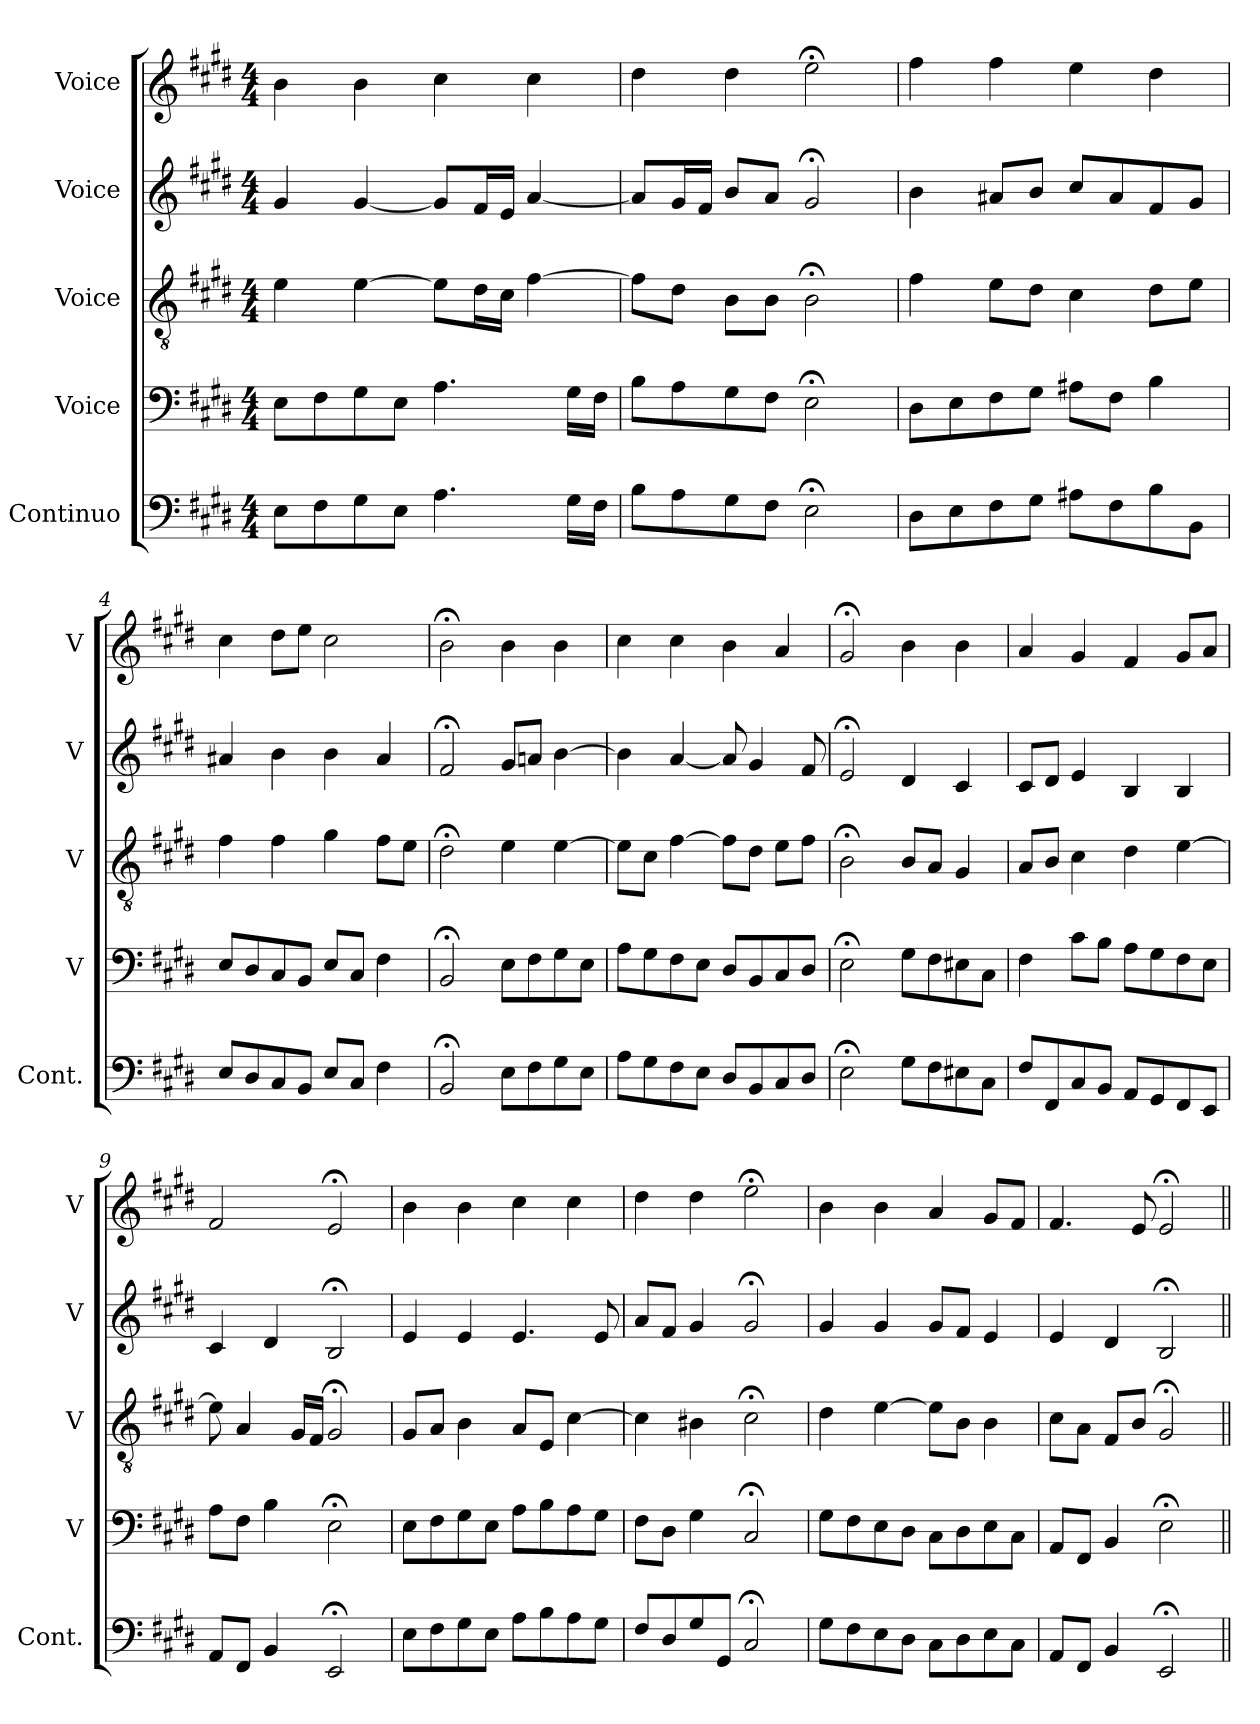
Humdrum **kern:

**kern	**kern	**kern	**kern	**kern
*part5	*part4	*part3	*part2	*part1
*staff5	*staff4	*staff3	*staff2	*staff1
*I"Continuo	*I"Voice	*I"Voice	*I"Voice	*I"Voice
*I'Cont.	*I'V	*I'V	*I'V	*I'V
*clefF4	*clefF4	*clefGv2	*clefG2	*clefG2
*ITrd7c12	*	*	*	*
*k[f#c#g#d#]	*k[f#c#g#d#]	*k[f#c#g#d#]	*k[f#c#g#d#]	*k[f#c#g#d#]
*M4/4	*M4/4	*M4/4	*M4/4	*M4/4
=1	=1	=1	=1	=1
8EE\L	8E\L	4e\	4g#/	4b\
8FF#\	8F#\	.	.	.
8GG#\	8G#\	[4e\	[4g#/	4b\
8EE\J	8E\J	.	.	.
4.AA\	4.A\	8e\L]	8g#/L]	4cc#\
.	.	16d#\L	16f#/L	.
.	.	16c#\JJ	16e/JJ	.
.	.	[4f#\	[4a/	4cc#\
16GG#\LL	16G#\LL	.	.	.
16FF#\JJ	16F#\JJ	.	.	.
=2	=2	=2	=2	=2
8BB\L	8B\L	8f#\L]	8a/L]	4dd#\
8AA\	8A\	8d#\J	16g#/L	.
.	.	.	16f#/JJ	.
8GG#\	8G#\	8B\L	8b/L	4dd#\
8FF#\J	8F#\J	8B\J	8a/J	.
2EE;<\	2E;<\	2B;<\	2g#;</	2ee;<\
=3	=3	=3	=3	=3
8DD#\L	8D#\L	4f#\	4b\	4ff#\
8EE\	8E\	.	.	.
8FF#\	8F#\	8e\L	8a#X/L	4ff#\
8GG#\J	8G#\J	8d#\J	8b/J	.
8AA#X\L	8A#X\L	4c#\	8cc#/L	4ee\
8FF#\	8F#\J	.	8a#/	.
8BB\	4B\	8d#\L	8f#/	4dd#\
8BBB\J	.	8e\J	8g#/J	.
=4	=4	=4	=4	=4
8EE/L	8E/L	4f#\	4a#X/	4cc#\
8DD#/	8D#/	.	.	.
8CC#/	8C#/	4f#\	4b\	8dd#\L
8BBB/J	8BB/J	.	.	8ee\J
8EE/L	8E/L	4g#\	4b\	2cc#\
8CC#/J	8C#/J	.	.	.
4FF#\	4F#\	8f#\L	4a#/	.
.	.	8e\J	.	.
=5	=5	=5	=5	=5
2BBB;</	2BB;</	2d#;<\	2f#;</	2b;<\
8EE\L	8E\L	4e\	8g#/L	4b\
8FF#\	8F#\	.	8an/J	.
8GG#\	8G#\	[4e\	[4b\	4b\
8EE\J	8E\J	.	.	.
!!LO:LB:g=z
=6	=6	=6	=6	=6
8AA\L	8A\L	8e\L]	4b\]	4cc#\
8GG#\	8G#\	8c#\J	.	.
8FF#\	8F#\	[4f#\	[4a/	4cc#\
8EE\J	8E\J	.	.	.
8DD#/L	8D#/L	8f#\L]	8a/]	4b\
8BBB/	8BB/	8d#\J	4g#/	.
8CC#/	8C#/	8e\L	.	4a/
8DD#/J	8D#/J	8f#\J	8f#/	.
=7	=7	=7	=7	=7
2EE;<\	2E;<\	2B;<\	2e;</	2g#;</
8GG#\L	8G#\L	8B/L	4d#/	4b\
8FF#\	8F#\	8A/J	.	.
8EE#X\	8E#X\	4G#/	4c#/	4b\
8CC#\J	8C#\J	.	.	.
=8	=8	=8	=8	=8
8FF#/L	4F#\	8A/L	8c#/L	4a/
8FFF#/	.	8B/J	8d#/J	.
8CC#/	8c#\L	4c#\	4e/	4g#/
8BBB/J	8B\J	.	.	.
8AAA/L	8A\L	4d#\	4B/	4f#/
8GGG#/	8G#\	.	.	.
8FFF#/	8F#\	[4e\	4B/	8g#/L
8EEE/J	8E\J	.	.	8a/J
=9	=9	=9	=9	=9
8AAA/L	8A\L	8e\]	4c#/	2f#/
8FFF#/J	8F#\J	4A/	.	.
4BBB/	4B\	.	4d#/	.
.	.	16G#/LL	.	.
.	.	16F#/JJ	.	.
2EEE;</	2E;<\	2G#;</	2B;</	2e;</
=10	=10	=10	=10	=10
8EE\L	8E\L	8G#/L	4e/	4b\
8FF#\	8F#\	8A/J	.	.
8GG#\	8G#\	4B\	4e/	4b\
8EE\J	8E\J	.	.	.
8AA\L	8A\L	8A/L	4.e/	4cc#\
8BB\	8B\	8E/J	.	.
8AA\	8A\	[4c#\	.	4cc#\
8GG#\J	8G#\J	.	8e/	.
!!LO:PB:g=z
=11	=11	=11	=11	=11
8FF#/L	8F#\L	4c#\]	8a/L	4dd#\
8DD#/	8D#\J	.	8f#/J	.
8GG#/	4G#\	4B#X\	4g#/	4dd#\
8GGG#/J	.	.	.	.
2CC#;</	2C#;</	2c#;<\	2g#;</	2ee;<\
=12	=12	=12	=12	=12
8GG#\L	8G#\L	4d#\	4g#/	4b\
8FF#\	8F#\	.	.	.
8EE\	8E\	[4e\	4g#/	4b\
8DD#\J	8D#\J	.	.	.
8CC#\L	8C#\L	8e\L]	8g#/L	4a/
8DD#\	8D#\	8B\J	8f#/J	.
8EE\	8E\	4B\	4e/	8g#/L
8CC#\J	8C#\J	.	.	8f#/J
=13	=13	=13	=13	=13
8AAA/L	8AA/L	8c#\L	4e/	4.f#/
8FFF#/J	8FF#/J	8A\J	.	.
4BBB/	4BB/	8F#/L	4d#/	.
.	.	8B/J	.	8e/
2EEE;</	2E;<\	2G#;</	2B;</	2e;</
=||	=||	=||	=||	=||
*-	*-	*-	*-	*-
